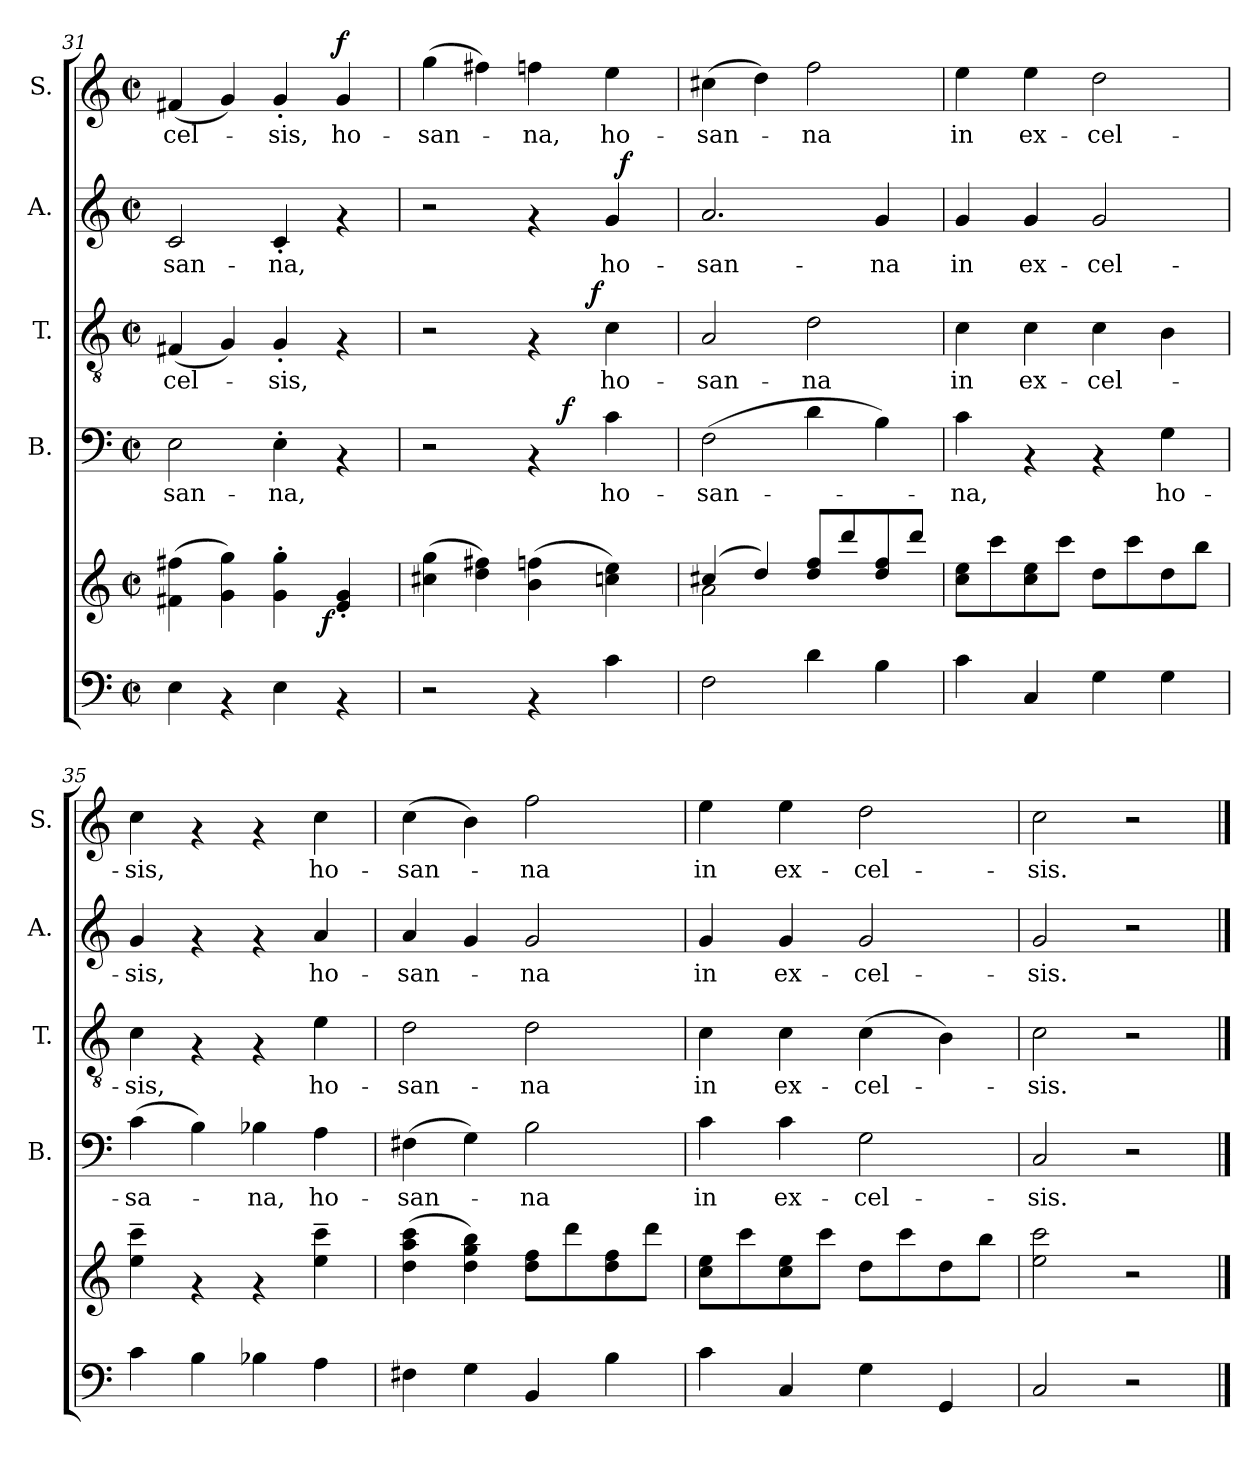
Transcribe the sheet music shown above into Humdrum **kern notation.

**kern	**kern	**dynam	**kern	**text	**dynam	**kern	**text	**dynam	**kern	**text	**dynam	**kern	**text	**dynam
*part5	*part5	*part5	*part4	*part4	*part4	*part3	*part3	*part3	*part2	*part2	*part2	*part1	*part1	*part1
*staff6	*staff5	*staff5/6	*staff4	*staff4	*staff4	*staff3	*staff3	*staff3	*staff2	*staff2	*staff2	*staff1	*staff1	*staff1
*	*	*	*I"B.	*	*	*I"T.	*	*	*I"A.	*	*	*I"S.	*	*
*	*	*	*I'B.	*	*	*I'T.	*	*	*I'A.	*	*	*I'S.	*	*
!!LO:LB:g=z
*clefF4	*clefG2	*	*clefF4	*	*	*clefGv2	*	*	*clefG2	*	*	*clefG2	*	*
*k[]	*k[]	*	*k[]	*	*	*k[]	*	*	*k[]	*	*	*k[]	*	*
*C:	*C:	*	*C:	*	*	*C:	*	*	*C:	*	*	*C:	*	*
*M2/2	*M2/2	*	*M2/2	*	*	*M2/2	*	*	*M2/2	*	*	*M2/2	*	*
*met(c|)	*met(c|)	*	*met(c|)	*	*	*met(c|)	*	*	*met(c|)	*	*	*met(c|)	*	*
=31	=31	=31	=31	=31	=31	=31	=31	=31	=31	=31	=31	=31	=31	=31
!	!	!	!	!LO:LY:b	!	!	!LO:LY:b	!	!	!LO:LY:b	!	!	!LO:LY:b	!
*	*^	*	*	*	*	*	*	*	*	*	*	*	*	*
4E\	(>4f#X\ 4ff#X\	2ryy	.	2E\	-san-	.	(<4F#X/	-cel-	.	2c/	-san-	.	(<4f#X/	-cel-	.
4rAA	4g\ 4gg\)	.	.	.	.	.	4G/)	.	.	.	.	.	4g/)	.	.
!	!	!	!	!	!LO:LY:b	!	!	!LO:LY:b	!	!	!LO:LY:b	!	!	!LO:LY:b	!
4E\	4g\'> 4gg\'>	8..ryy	.	4E'>\	-na,	.	4G'</	-sis,	.	4c'</	-na,	.	4g'</	-sis,	.
!	!	!	!LO:DY:b	!	!	!	!	!	!	!	!	!	!	!	!
.	.	4ryy	f	.	.	.	.	.	.	.	.	.	.	.	.
!	!	!	!	!	!	!	!	!	!	!	!	!	!	!LO:LY:b	!LO:DY:a
4rAA	4e/'< 4g/'<	.	.	4rAA	.	.	4rF	.	.	4rf	.	.	4g/	ho-	f
.	.	32ryy	.	.	.	.	.	.	.	.	.	.	.	.	.
=32	=32	=32	=32	=32	=32	=32	=32	=32	=32	=32	=32	=32	=32	=32	=32
!	!	!	!	!	!	!	!	!	!	!	!	!	!	!LO:LY:b	!
*	*v	*v	*	*^	*	*	*^	*	*	*^	*	*	*	*	*
2r	(>4cc#X\ 4gg\	.	2r	2ryy	.	.	2r	2ryy	.	.	2r	2ryy	.	.	(>4gg\	-san-	.
.	4dd\ 4ff#X\)	.	.	.	.	.	.	.	.	.	.	.	.	.	4ff#X\)	.	.
!	!	!	!	!	!	!	!	!	!	!	!	!	!	!	!	!LO:LY:b	!
4rAA	(>4b\ 4ffn\	.	4rAA	8ryy	.	.	4rF	8..ryy	.	.	4rf	4ryy	.	.	4ffn\	-na,	.
!	!	!	!	!	!	!LO:DY:a	!	!	!	!	!	!	!	!	!	!	!
.	.	.	.	4.ryy	.	f	.	.	.	.	.	.	.	.	.	.	.
!	!	!	!	!	!	!	!	!	!	!LO:DY:a	!	!	!	!	!	!	!
.	.	.	.	.	.	.	.	4ryy	.	f	.	.	.	.	.	.	.
!	!	!	!	!	!LO:LY:b	!	!	!	!LO:LY:b	!	!	!	!LO:LY:b	!	!	!LO:LY:b	!
4c\	4ccn\ 4ee\)	.	4c\	.	ho-	.	4c\	.	ho-	.	4g/	32ryy	ho-	.	4ee\	ho-	.
!	!	!	!	!	!	!	!	!	!	!	!	!	!	!LO:DY:a	!	!	!
.	.	.	.	.	.	.	.	.	.	.	.	8..ryy	.	f	.	.	.
.	.	.	.	.	.	.	.	32ryy	.	.	.	.	.	.	.	.	.
=33	=33	=33	=33	=33	=33	=33	=33	=33	=33	=33	=33	=33	=33	=33	=33	=33	=33
*	*^	*	*	*	*	*	*	*	*	*	*	*	*	*	*	*	*
!	!	!	!	!	!	!LO:LY:b	!	!	!	!LO:LY:b	!	!	!	!LO:LY:b	!	!	!LO:LY:b	!
*	*	*	*	*v	*v	*	*	*	*	*	*	*v	*v	*	*	*	*	*
*	*	*	*	*	*	*	*v	*v	*	*	*	*	*	*	*	*
2F\	(4cc#X/	2a\	.	(>2F\	-san-	.	2A/	-san-	.	2.a/	-san-	.	(>4cc#X\	-san-	.
.	4dd/)	.	.	.	.	.	.	.	.	.	.	.	4dd\)	.	.
!	!	!	!	!	!	!	!	!LO:LY:b	!	!	!	!	!	!LO:LY:b	!
4d\	8dd/ 8ff/L	2ryy	.	4d\	.	.	2d\	-na	.	.	.	.	2ff\	-na	.
.	8ddd/	.	.	.	.	.	.	.	.	.	.	.	.	.	.
!	!	!	!	!	!	!	!	!	!	!	!LO:LY:b	!	!	!	!
4B\	8dd/ 8ff/	.	.	4B\)	.	.	.	.	.	4g/	-na	.	.	.	.
.	8ddd/J	.	.	.	.	.	.	.	.	.	.	.	.	.	.
*	*v	*v	*	*	*	*	*	*	*	*	*	*	*	*	*
=34	=34	=34	=34	=34	=34	=34	=34	=34	=34	=34	=34	=34	=34	=34
!	!	!	!	!LO:LY:b	!	!	!LO:LY:b	!	!	!LO:LY:b	!	!	!LO:LY:b	!
4c\	8cc\ 8ee\L	.	4c\	-na,	.	4c\	in	.	4g/	in	.	4ee\	in	.
.	8ccc\	.	.	.	.	.	.	.	.	.	.	.	.	.
!	!	!	!	!	!	!	!LO:LY:b	!	!	!LO:LY:b	!	!	!LO:LY:b	!
4C/	8cc\ 8ee\	.	4rAA	.	.	4c\	ex-	.	4g/	ex-	.	4ee\	ex-	.
.	8ccc\J	.	.	.	.	.	.	.	.	.	.	.	.	.
!	!	!	!	!	!	!	!LO:LY:b	!	!	!LO:LY:b	!	!	!LO:LY:b	!
4G\	8dd\L	.	4rAA	.	.	4c\	-cel-	.	2g/	-cel-	.	2dd\	-cel-	.
.	8ccc\	.	.	.	.	.	.	.	.	.	.	.	.	.
!	!	!	!	!LO:LY:b	!	!	!	!	!	!	!	!	!	!
4G\	8dd\	.	4G\	ho-	.	4B\	.	.	.	.	.	.	.	.
.	8bb\J	.	.	.	.	.	.	.	.	.	.	.	.	.
=35	=35	=35	=35	=35	=35	=35	=35	=35	=35	=35	=35	=35	=35	=35
!	!	!	!	!LO:LY:b	!	!	!LO:LY:b	!	!	!LO:LY:b	!	!	!LO:LY:b	!
4c\	4ee\~> 4ccc\~>	.	(>4c\	-sa-	.	4c\	-sis,	.	4g/	-sis,	.	4cc\	-sis,	.
4B\	4rf	.	4B\)	.	.	4rF	.	.	4rf	.	.	4rf	.	.
!	!	!	!	!LO:LY:b	!	!	!	!	!	!	!	!	!	!
4B-X\	4rf	.	4B-X\	-na,	.	4rF	.	.	4rf	.	.	4rf	.	.
!	!	!	!	!LO:LY:b	!	!	!LO:LY:b	!	!	!LO:LY:b	!	!	!LO:LY:b	!
4A\	4ee\~> 4ccc\~>	.	4A\	ho-	.	4e\	ho-	.	4a/	ho-	.	4cc\	ho-	.
=36	=36	=36	=36	=36	=36	=36	=36	=36	=36	=36	=36	=36	=36	=36
!	!	!	!	!LO:LY:b	!	!	!LO:LY:b	!	!	!LO:LY:b	!	!	!LO:LY:b	!
4F#X\	(>4dd\ 4aa\ 4ccc\	.	(>4F#X\	-san-	.	2d\	-san-	.	4a/	-san-	.	(>4cc\	-san-	.
4G\	4dd\ 4gg\ 4bb\)	.	4G\)	.	.	.	.	.	4g/	.	.	4b\)	.	.
!	!	!	!	!LO:LY:b	!	!	!LO:LY:b	!	!	!LO:LY:b	!	!	!LO:LY:b	!
4BB/	8dd\ 8ff\L	.	2B\	-na	.	2d\	-na	.	2g/	-na	.	2ff\	-na	.
.	8ddd\	.	.	.	.	.	.	.	.	.	.	.	.	.
4B\	8dd\ 8ff\	.	.	.	.	.	.	.	.	.	.	.	.	.
.	8ddd\J	.	.	.	.	.	.	.	.	.	.	.	.	.
=37	=37	=37	=37	=37	=37	=37	=37	=37	=37	=37	=37	=37	=37	=37
!	!	!	!	!LO:LY:b	!	!	!LO:LY:b	!	!	!LO:LY:b	!	!	!LO:LY:b	!
4c\	8cc\ 8ee\L	.	4c\	in	.	4c\	in	.	4g/	in	.	4ee\	in	.
.	8ccc\	.	.	.	.	.	.	.	.	.	.	.	.	.
!	!	!	!	!LO:LY:b	!	!	!LO:LY:b	!	!	!LO:LY:b	!	!	!LO:LY:b	!
4C/	8cc\ 8ee\	.	4c\	ex-	.	4c\	ex-	.	4g/	ex-	.	4ee\	ex-	.
.	8ccc\J	.	.	.	.	.	.	.	.	.	.	.	.	.
!	!	!	!	!LO:LY:b	!	!	!LO:LY:b	!	!	!LO:LY:b	!	!	!LO:LY:b	!
4G\	8dd\L	.	2G\	-cel-	.	(>4c\	-cel-	.	2g/	-cel-	.	2dd\	-cel-	.
.	8ccc\	.	.	.	.	.	.	.	.	.	.	.	.	.
4GG/	8dd\	.	.	.	.	4B\)	.	.	.	.	.	.	.	.
.	8bb\J	.	.	.	.	.	.	.	.	.	.	.	.	.
=38	=38	=38	=38	=38	=38	=38	=38	=38	=38	=38	=38	=38	=38	=38
!	!	!	!	!LO:LY:b	!	!	!LO:LY:b	!	!	!LO:LY:b	!	!	!LO:LY:b	!
2C/	2ee\ 2ccc\	.	2C/	-sis.	.	2c\	-sis.	.	2g/	-sis.	.	2cc\	-sis.	.
2r	2r	.	2r	.	.	2r	.	.	2r	.	.	2r	.	.
==	==	==	==	==	==	==	==	==	==	==	==	==	==	==
*-	*-	*-	*-	*-	*-	*-	*-	*-	*-	*-	*-	*-	*-	*-
